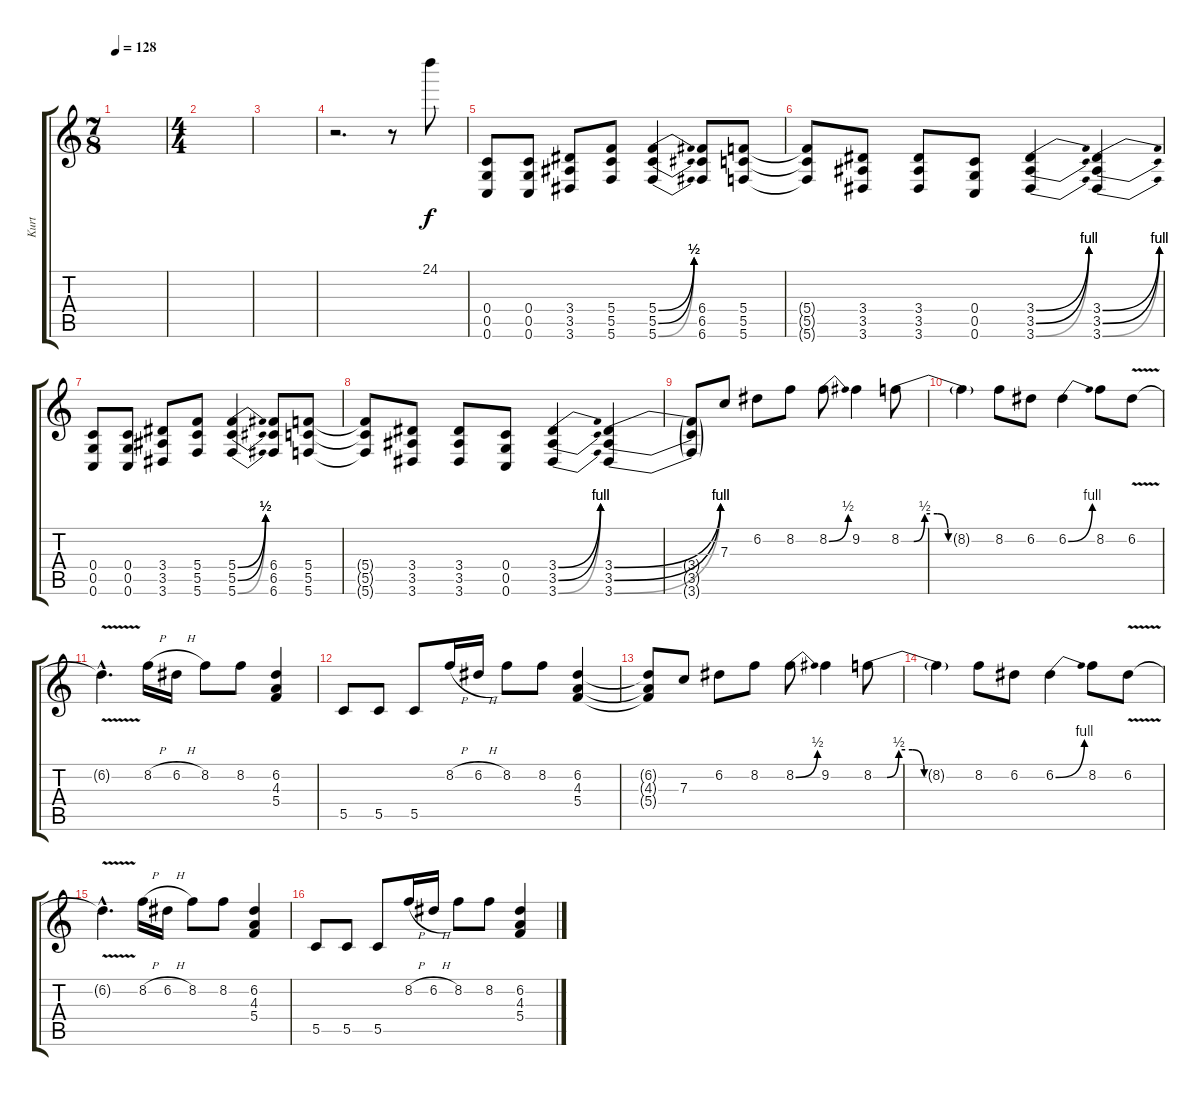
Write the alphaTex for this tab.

\track ("Kurt" "Kurt") {instrument distortionguitar}
\staff {score tabs}
\tuning (D4 A3 F3 C3 G2 C2) {hide}
\ts (7 8)
\tempo 128
\clef g2
\ks c
|
\ts (4 4)
|
|
r.2{d} r.8 24.1.8 |
(0.4 0.5 0.6).8 (0.4 0.5 0.6).8 (3.4 3.5 3.6).8 (5.4 5.5 5.6).8 (5.4{be (bend 0 0 60 2)} 5.5{be (bend 0 0 60 2)} 5.6{be (bend 0 0 60 2)}).4 (6.4 6.5 6.6).8 (5.4 5.5 5.6).8 |
(5.4{t} 5.5{t} 5.6{t}).8 (3.4 3.5 3.6).8 (3.4 3.5 3.6).8 (0.4 0.5 0.6).8 (3.4{be (bend 0 0 60 4)} 3.5{be (bend 0 0 60 4)} 3.6{be (bend 0 0 60 4)}).4 (3.4{be (bend 0 0 60 4)} 3.5{be (bend 0 0 60 4)} 3.6{be (bend 0 0 60 4)}).4 |
(0.4 0.5 0.6).8 (0.4 0.5 0.6).8 (3.4 3.5 3.6).8 (5.4 5.5 5.6).8 (5.4{be (bend 0 0 60 2)} 5.5{be (bend 0 0 60 2)} 5.6{be (bend 0 0 60 2)}).4 (6.4 6.5 6.6).8 (5.4 5.5 5.6).8 |
(5.4{t} 5.5{t} 5.6{t}).8 (3.4 3.5 3.6).8 (3.4 3.5 3.6).8 (0.4 0.5 0.6).8 (3.4{be (bend 0 0 60 4)} 3.5{be (bend 0 0 60 4)} 3.6{be (bend 0 0 60 4)}).4 (3.4{be (bend 0 0 60 4)} 3.5{be (bend 0 0 60 4)} 3.6{be (bend 0 0 60 4)}).4 |
(3.4{t} 3.5{t} 3.6{t}).8 7.3.8 6.2.8 8.2.8 8.2{be (bend 0 0 60 2)}.8 9.2.4 8.2{be (custom 0 0 8 0 15 2 23 2 30 0 60 0)}.8 |
8.2{t}.4 8.2.8 6.2.8 6.2{be (bend 0 0 60 4)}.4 8.2.8 6.2{v}.8 |
6.2{hac t}.4{d} 8.2{h}.16 6.2{h}.16 8.2.8 8.2.8 (6.2 4.3 5.4).4 |
5.5.8 5.5.8 5.5.8 8.2{h}.16 6.2{h}.16 8.2.8 8.2.8 (6.2 4.3 5.4).4 |
(6.2{t} 4.3{t} 5.4{t}).8 7.3.8 6.2.8 8.2.8 8.2{be (bend 0 0 60 2)}.8 9.2.4 8.2{be (custom 0 0 8 0 15 2 23 2 30 0 60 0)}.8 |
8.2{t}.4 8.2.8 6.2.8 6.2{be (bend 0 0 60 4)}.4 8.2.8 6.2{v}.8 |
6.2{hac t}.4{d} 8.2{h}.16 6.2{h}.16 8.2.8 8.2.8 (6.2 4.3 5.4).4 |
5.5.8 5.5.8 5.5.8 8.2{h}.16 6.2{h}.16 8.2.8 8.2.8 (6.2 4.3 5.4).4
